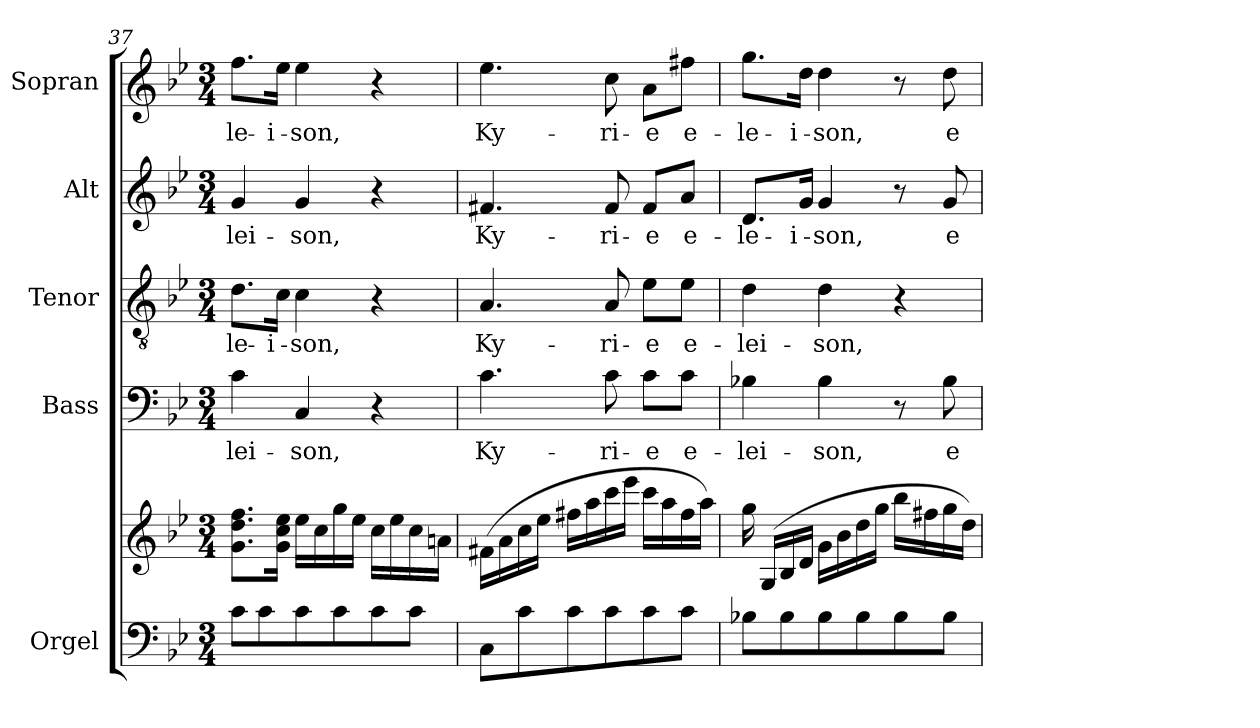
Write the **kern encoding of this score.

**kern	**kern	**kern	**text	**kern	**text	**kern	**text	**kern	**text
*part5	*part5	*part4	*part4	*part3	*part3	*part2	*part2	*part1	*part1
*staff6	*staff5	*staff4	*staff4	*staff3	*staff3	*staff2	*staff2	*staff1	*staff1
*I"Orgel	*	*I"Bass	*	*I"Tenor	*	*I"Alt	*	*I"Sopran	*
*I'Org.	*	*I'B.	*	*I'T.	*	*I'A.	*	*I'S.	*
*clefF4	*clefG2	*clefF4	*	*clefGv2	*	*clefG2	*	*clefG2	*
*k[b-e-]	*k[b-e-]	*k[b-e-]	*	*k[b-e-]	*	*k[b-e-]	*	*k[b-e-]	*
*B-:	*B-:	*B-:	*	*B-:	*	*B-:	*	*B-:	*
*M3/4	*M3/4	*M3/4	*	*M3/4	*	*M3/4	*	*M3/4	*
=37	=37	=37	=37	=37	=37	=37	=37	=37	=37
!	!	!	!LO:LY:b	!	!LO:LY:b	!	!LO:LY:b	!	!LO:LY:b
8c\L	8.g\ 8.dd\ 8.ff\L	4c\	-lei-	8.d\L	-le-	4g/	-lei-	8.ff\L	-le-
8c\	.	.	.	.	.	.	.	.	.
!	!	!	!	!	!LO:LY:b	!	!	!	!LO:LY:b
.	16g\ 16cc\ 16ee-\Jk	.	.	16c\Jk	-i-	.	.	16ee-\Jk	-i-
!	!	!	!LO:LY:b	!	!LO:LY:b	!	!LO:LY:b	!	!LO:LY:b
8c\	16ee-\LL	4C/	-son,	4c\	-son,	4g/	-son,	4ee-\	-son,
.	16cc\	.	.	.	.	.	.	.	.
8c\	16gg\	.	.	.	.	.	.	.	.
.	16ee-\JJ	.	.	.	.	.	.	.	.
8c\	16cc\LL	4r	.	4r	.	4r	.	4r	.
.	16ee-\	.	.	.	.	.	.	.	.
8c\J	16cc\	.	.	.	.	.	.	.	.
.	16an\JJ	.	.	.	.	.	.	.	.
=38	=38	=38	=38	=38	=38	=38	=38	=38	=38
!	!	!	!LO:LY:b	!	!LO:LY:b	!	!LO:LY:b	!	!LO:LY:b
8C\L	(>16f#X\LL	4.c\	Ky-	4.A/	Ky-	4.f#X/	Ky-	4.ee-\	Ky-
.	16a\	.	.	.	.	.	.	.	.
8c\	16cc\	.	.	.	.	.	.	.	.
.	16ee-\JJ	.	.	.	.	.	.	.	.
8c\	16ff#X\LL	.	.	.	.	.	.	.	.
.	16aa\	.	.	.	.	.	.	.	.
!	!	!	!LO:LY:b	!	!LO:LY:b	!	!LO:LY:b	!	!LO:LY:b
8c\	16ccc\	8c\	-ri-	8A/	-ri-	8f#/	-ri-	8cc\	-ri-
.	16eee-\JJ	.	.	.	.	.	.	.	.
!	!	!	!LO:LY:b	!	!LO:LY:b	!	!LO:LY:b	!	!LO:LY:b
8c\	16ccc\LL	8c\L	-e	8e-\L	-e	8f#/L	-e	8a\L	-e
.	16aa\	.	.	.	.	.	.	.	.
!	!	!	!LO:LY:b	!	!LO:LY:b	!	!LO:LY:b	!	!LO:LY:b
8c\J	16ff#\	8c\J	e-	8e-\J	e-	8a/J	e-	8ff#X\J	e-
.	16aa\JJ)	.	.	.	.	.	.	.	.
=39	=39	=39	=39	=39	=39	=39	=39	=39	=39
!	!	!	!LO:LY:b	!	!LO:LY:b	!	!LO:LY:b	!	!LO:LY:b
8B-X\L	16gg\	4B-X\	-lei-	4d\	-lei-	8.d/L	-le-	8.gg\L	-le-
.	(>16G/LL	.	.	.	.	.	.	.	.
8B-\	16B-/	.	.	.	.	.	.	.	.
!	!	!	!	!	!	!	!LO:LY:b	!	!LO:LY:b
.	16d/JJ	.	.	.	.	16g/Jk	-i-	16dd\Jk	-i-
!	!	!	!LO:LY:b	!	!LO:LY:b	!	!LO:LY:b	!	!LO:LY:b
8B-\	16g\LL	4B-\	-son,	4d\	-son,	4g/	-son,	4dd\	-son,
.	16b-\	.	.	.	.	.	.	.	.
8B-\	16dd\	.	.	.	.	.	.	.	.
.	16gg\JJ	.	.	.	.	.	.	.	.
8B-\	16bb-\LL	8r	.	4r	.	8r	.	8r	.
.	16ff#X\	.	.	.	.	.	.	.	.
!	!	!	!LO:LY:b	!	!	!	!LO:LY:b	!	!LO:LY:b
8B-\J	16gg\	8B-\	e-	.	.	8g/	e-	8dd\	e-
.	16dd\JJ)	.	.	.	.	.	.	.	.
=	=	=	=	=	=	=	=	=	=
*-	*-	*-	*-	*-	*-	*-	*-	*-	*-
